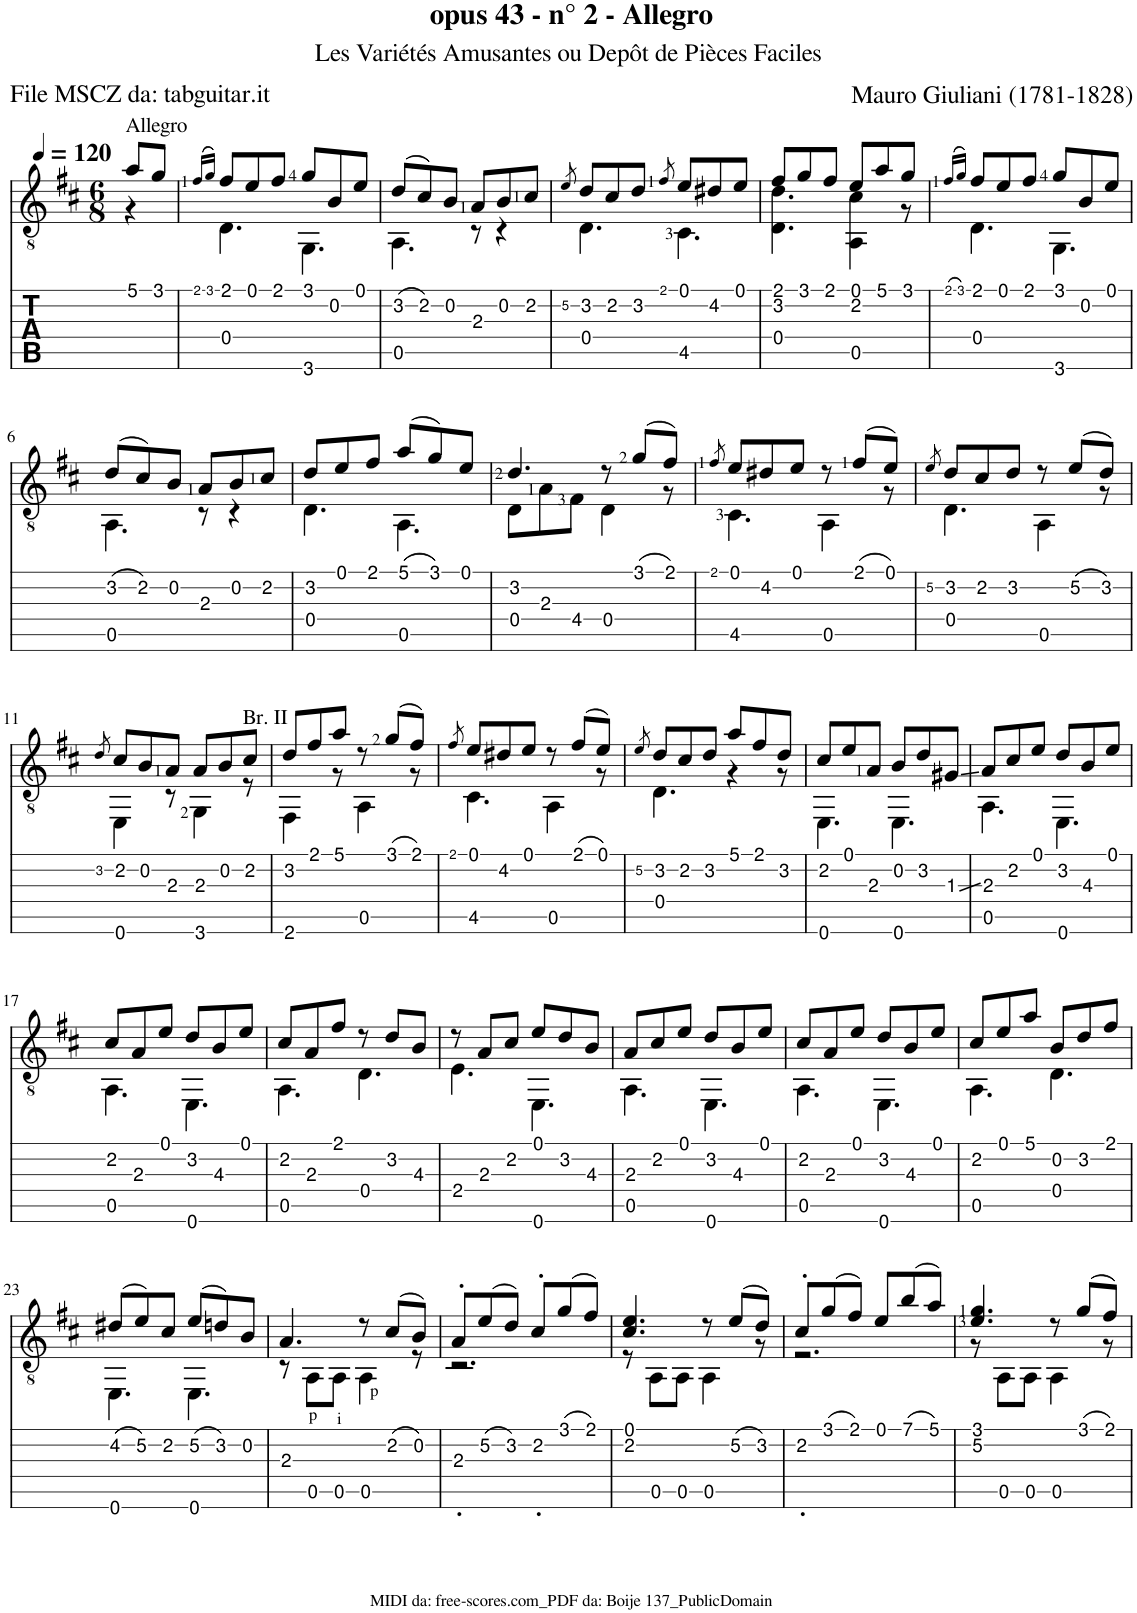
**kern	**kern
*part1	*part1
*staff2	*staff1
*I"Guitar	*
*I'Guit.	*
*stria6	*
*	*clefGv2
*k[f#c#]	*k[f#c#]
*M6/8	*M6/8
*MM120	*MM120
=	=
*^	*^
!	!	!LO:TX:a:t=Allegro	!
8aL	4r	8a/L	4r
8gJ	.	8g/J	.
=1	=1	=1	=1
qf#	.	(16qf#/LL	.
qg	.	16qg/JJ)	.
8f#L	4.D	8f#/L	4.D\
8e	.	8e/	.
8f#J	.	8f#/J	.
8gL	4.GG	8g/L	4.GG\
8B	.	8B/	.
8eJ	.	8e/J	.
=2	=2	=2	=2
8dL	4.AA	(8d/L	4.AA\
8c#	.	8c#/)	.
8BJ	.	8B/J	.
8AL	8r	8A/L	8r
8B	4r	8B/	4r
8c#J	.	8c#/J	.
=3	=3	=3	=3
qe	.	8qe/	.
8dL	4.D	8d/L	4.D\
8c#	.	8c#/	.
8dJ	.	8d/J	.
qf#	.	8qf#/	.
8eL	4.C#	8e/L	4.C#\
8d#	.	8d#X/	.
8eJ	.	8e/J	.
=4	=4	=4	=4
8f#L	4.D 4.d	8f#/L	4.D\ 4.d\
8g	.	8g/	.
8f#J	.	8f#/J	.
8eL	4AA 4c#	8e/L	4AA\ 4c#\
8a	.	8a/	.
8gJ	8r	8g/J	8r
=5	=5	=5	=5
qf#	.	(16qf#/LL	.
qg	.	16qg/JJ)	.
8f#L	4.D	8f#/L	4.D\
8e	.	8e/	.
8f#J	.	8f#/J	.
8gL	4.GG	8g/L	4.GG\
8B	.	8B/	.
8eJ	.	8e/J	.
!!LO:LB:g=z	!!
=6	=6	=6	=6
8dL	4.AA	(8d/L	4.AA\
8c#	.	8c#/)	.
8BJ	.	8B/J	.
8AL	8r	8A/L	8r
8B	4r	8B/	4r
8c#J	.	8c#/J	.
=7	=7	=7	=7
8dL	4.D	8d/L	4.D\
8e	.	8e/	.
8f#J	.	8f#/J	.
8aL	4.AA	(8a/L	4.AA\
8g	.	8g/)	.
8eJ	.	8e/J	.
=8	=8	=8	=8
4.d	8DL	4.d/	8D\L
.	8A	.	8A\
.	8F#J	.	8F#\J
8r	4D	8r	4D\
8gL	.	(8g/L	.
8f#J	8r	8f#/J)	8r
=9	=9	=9	=9
qf#	.	8qf#/	.
8eL	4.C#	8e/L	4.C#\
8d#	.	8d#X/	.
8eJ	.	8e/J	.
8r	4AA	8r	4AA\
8f#L	.	(8f#/L	.
8eJ	8r	8e/J)	8r
=10	=10	=10	=10
qe	.	8qe/	.
8dL	4.D	8d/L	4.D\
8c#	.	8c#/	.
8dJ	.	8d/J	.
8r	4AA	8r	4AA\
8eL	.	(8e/L	.
8dJ	8r	8d/J)	8r
!!LO:LB:g=z	!!
=11	=11	=11	=11
qd	.	8qd/	.
8c#L	4EE	8c#/L	4EE\
8B	.	8B/	.
8AJ	8r	8A/J	8r
8AL	4GG	8A/L	4GG\
8B	.	8B/	.
!	!	!LO:TX:a:t=Br. II	!
8c#J	8r	8c#/J	8r
=12	=12	=12	=12
8dL	4FF#	8d/L	4FF#\
8f#	.	8f#/	.
8aJ	8r	8a/J	8r
8r	4AA	8r	4AA\
8gL	.	(8g/L	.
8f#J	8r	8f#/J)	8r
=13	=13	=13	=13
qf#	.	8qf#/	.
8eL	4.C#	8e/L	4.C#\
8d#	.	8d#X/	.
8eJ	.	8e/J	.
8r	4AA	8r	4AA\
8f#L	.	(8f#/L	.
8eJ	8r	8e/J)	8r
=14	=14	=14	=14
qe	.	8qe/	.
8dL	4.D	8d/L	4.D\
8c#	.	8c#/	.
8dJ	.	8d/J	.
8aL	4r	8a/L	4r
8f#	.	8f#/	.
8dJ	8r	8d/J	8r
=15	=15	=15	=15
8c#L	4.EE	8c#/L	4.EE\
8e	.	8e/	.
8AJ	.	8A/J	.
8BL	4.EE	8B/L	4.EE\
8d	.	8d/	.
8G#J	.	8G#X/J	.
=16	=16	=16	=16
8AL	4.AA	8A/L	4.AA\
8c#	.	8c#/	.
8eJ	.	8e/J	.
8dL	4.EE	8d/L	4.EE\
8B	.	8B/	.
8eJ	.	8e/J	.
!!LO:LB:g=z	!!
=17	=17	=17	=17
8c#L	4.AA	8c#/L	4.AA\
8A	.	8A/	.
8eJ	.	8e/J	.
8dL	4.EE	8d/L	4.EE\
8B	.	8B/	.
8eJ	.	8e/J	.
=18	=18	=18	=18
8c#L	4.AA	8c#/L	4.AA\
8A	.	8A/	.
8f#J	.	8f#/J	.
8r	4.D	8r	4.D\
8dL	.	8d/L	.
8BJ	.	8B/J	.
=19	=19	=19	=19
8r	4.E	8r	4.E\
8AL	.	8A/L	.
8c#J	.	8c#/J	.
8eL	4.EE	8e/L	4.EE\
8d	.	8d/	.
8BJ	.	8B/J	.
=20	=20	=20	=20
8AL	4.AA	8A/L	4.AA\
8c#	.	8c#/	.
8eJ	.	8e/J	.
8dL	4.EE	8d/L	4.EE\
8B	.	8B/	.
8eJ	.	8e/J	.
=21	=21	=21	=21
8c#L	4.AA	8c#/L	4.AA\
8A	.	8A/	.
8eJ	.	8e/J	.
8dL	4.EE	8d/L	4.EE\
8B	.	8B/	.
8eJ	.	8e/J	.
=22	=22	=22	=22
8c#L	4.AA	8c#/L	4.AA\
8e	.	8e/	.
8aJ	.	8a/J	.
8BL	4.D	8B/L	4.D\
8d	.	8d/	.
8f#J	.	8f#/J	.
!!LO:LB:g=z	!!
=23	=23	=23	=23
8d#L	4.EE	(8d#X/L	4.EE\
8e	.	8e/)	.
8c#J	.	8c#/J	.
8eL	4.EE	(8e/L	4.EE\
8d	.	8dn/)	.
8BJ	.	8B/J	.
=24	=24	=24	=24
4.A	8r	4.A/	8r
.	8AAL	.	8AA\L
.	8AAJ	.	8AA\J
8r	4AA	8r	4AA\
8c#L	.	(8c#/L	.
8BJ	8r	8B/J)	8r
=25	=25	=25	=25
8A'L	2.r	8A'/L	2.r
8e	.	(8e/	.
8dJ	.	8d/J)	.
8c#'L	.	8c#'/L	.
8g	.	(8g/	.
8f#J	.	8f#/J)	.
=26	=26	=26	=26
4.c# 4.e	8r	4.c#/ 4.e/	8r
.	8AAL	.	8AA\L
.	8AAJ	.	8AA\J
8r	4AA	8r	4AA\
8eL	.	(8e/L	.
8dJ	8r	8d/J)	8r
=27	=27	=27	=27
8c#'L	2.r	8c#'/L	2.r
8g	.	(8g/	.
8f#J	.	8f#/J)	.
8eL	.	8e/L	.
8b	.	(8b/	.
8aJ	.	8a/J)	.
=28	=28	=28	=28
4.e 4.g	8r	4.e/ 4.g/	8r
.	8AAL	.	8AA\L
.	8AAJ	.	8AA\J
8r	4AA	8r	4AA\
8gL	.	(8g/L	.
8f#J	8r	8f#/J)	8r
*v	*v	*	*
*	*v	*v
=	=
*-	*-
